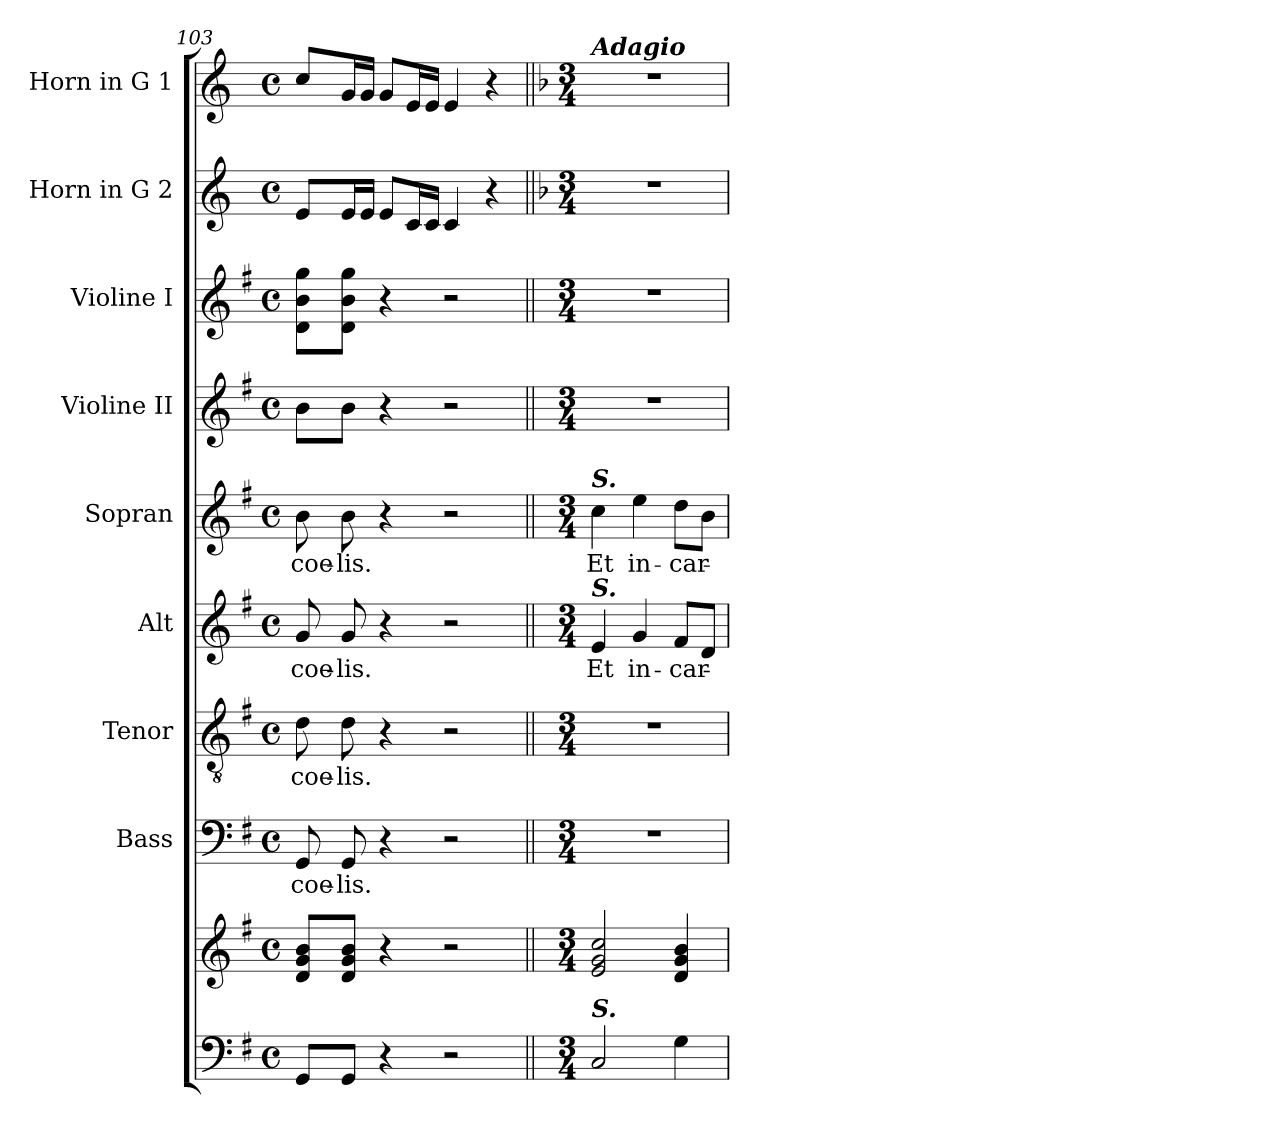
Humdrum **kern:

**kern	**kern	**kern	**text	**kern	**text	**kern	**text	**kern	**text	**kern	**kern	**kern	**kern
*part9	*part9	*part8	*part8	*part7	*part7	*part6	*part6	*part5	*part5	*part4	*part3	*part2	*part1
*staff10	*staff9	*staff8	*staff8	*staff7	*staff7	*staff6	*staff6	*staff5	*staff5	*staff4	*staff3	*staff2	*staff1
*	*	*I"Bass	*	*I"Tenor	*	*I"Alt	*	*I"Sopran	*	*I"Violine II	*I"Violine I	*I"Horn in G 2	*I"Horn in G 1
*	*	*I'B.	*	*I'T.	*	*I'A.	*	*I'S.	*	*I'Vl. II	*I'Vl. I	*	*
!!LO:PB:g=z
*clefF4	*clefG2	*clefF4	*	*clefGv2	*	*clefG2	*	*clefG2	*	*clefG2	*clefG2	*clefG2	*clefG2
*	*	*	*	*	*	*	*	*	*	*	*	*ITrd3c5	*ITrd3c5
*k[f#]	*k[f#]	*k[f#]	*	*k[f#]	*	*k[f#]	*	*k[f#]	*	*k[f#]	*k[f#]	*k[f#]	*k[f#]
*G:	*G:	*G:	*	*G:	*	*G:	*	*G:	*	*G:	*G:	*G:	*G:
*M4/4	*M4/4	*M4/4	*	*M4/4	*	*M4/4	*	*M4/4	*	*M4/4	*M4/4	*M4/4	*M4/4
*met(c)	*met(c)	*met(c)	*	*met(c)	*	*met(c)	*	*met(c)	*	*met(c)	*met(c)	*met(c)	*met(c)
=103	=103	=103	=103	=103	=103	=103	=103	=103	=103	=103	=103	=103	=103
!	!	!	!LO:LY:b	!	!LO:LY:b	!	!LO:LY:b	!	!LO:LY:b	!	!	!	!
8GG/L	8d/ 8g/ 8b/L	8GG/	coe-	8d\	coe-	8g/	coe-	8b\	coe-	8b\L	8d\ 8b\ 8gg\L	8B/L	8g/L
!	!	!	!LO:LY:b	!	!LO:LY:b	!	!LO:LY:b	!	!LO:LY:b	!	!	!	!
8GG/J	8d/ 8g/ 8b/J	8GG/	-lis.	8d\	-lis.	8g/	-lis.	8b\	-lis.	8b\J	8d\ 8b\ 8gg\J	16B/L	16d/L
.	.	.	.	.	.	.	.	.	.	.	.	16B/JJ	16d/JJ
4r	4r	4r	.	4r	.	4r	.	4r	.	4r	4r	8B/L	8d/L
.	.	.	.	.	.	.	.	.	.	.	.	16G/L	16B/L
.	.	.	.	.	.	.	.	.	.	.	.	16G/JJ	16B/JJ
2r	2r	2r	.	2r	.	2r	.	2r	.	2r	2r	4G/	4B/
.	.	.	.	.	.	.	.	.	.	.	.	4r	4r
=104||	=104||	=104||	=104||	=104||	=104||	=104||	=104||	=104||	=104||	=104||	=104||	=104||	=104||
*k[]	*k[]	*k[]	*	*k[]	*	*k[]	*	*k[]	*	*k[]	*k[]	*k[]	*k[]
*C:	*C:	*C:	*	*C:	*	*C:	*	*C:	*	*C:	*C:	*C:	*C:
*M3/4	*M3/4	*M3/4	*	*M3/4	*	*M3/4	*	*M3/4	*	*M3/4	*M3/4	*M3/4	*M3/4
!	!	!	!	!	!	!	!	!	!	!	!	!	!LO:TX:a:Bi:t=Adagio
!	!	!	!	!	!	!	!	!LO:TX:a:Bi:t=S.	!	!	!	!	!
!	!	!	!	!	!	!LO:TX:a:Bi:t=S.	!	!	!	!	!	!	!
!LO:TX:a:Bi:t=S.	!	!	!	!	!	!	!	!	!	!	!	!	!
!	!	!	!	!	!	!	!LO:LY:b	!	!LO:LY:b	!	!	!	!
2C/	2e/ 2g/ 2cc/	2.r	.	2.r	.	4e/	Et	4cc\	Et	2.r	2.r	2.r	2.r
!	!	!	!	!	!	!	!LO:LY:b	!	!LO:LY:b	!	!	!	!
.	.	.	.	.	.	4g/	in-	4ee\	in-	.	.	.	.
!	!	!	!	!	!	!	!LO:LY:b	!	!LO:LY:b	!	!	!	!
4G\	4d/ 4g/ 4b/	.	.	.	.	8f/L	-car-	8dd\L	-car-	.	.	.	.
.	.	.	.	.	.	8d/J	.	8b\J	.	.	.	.	.
=	=	=	=	=	=	=	=	=	=	=	=	=	=
*-	*-	*-	*-	*-	*-	*-	*-	*-	*-	*-	*-	*-	*-
